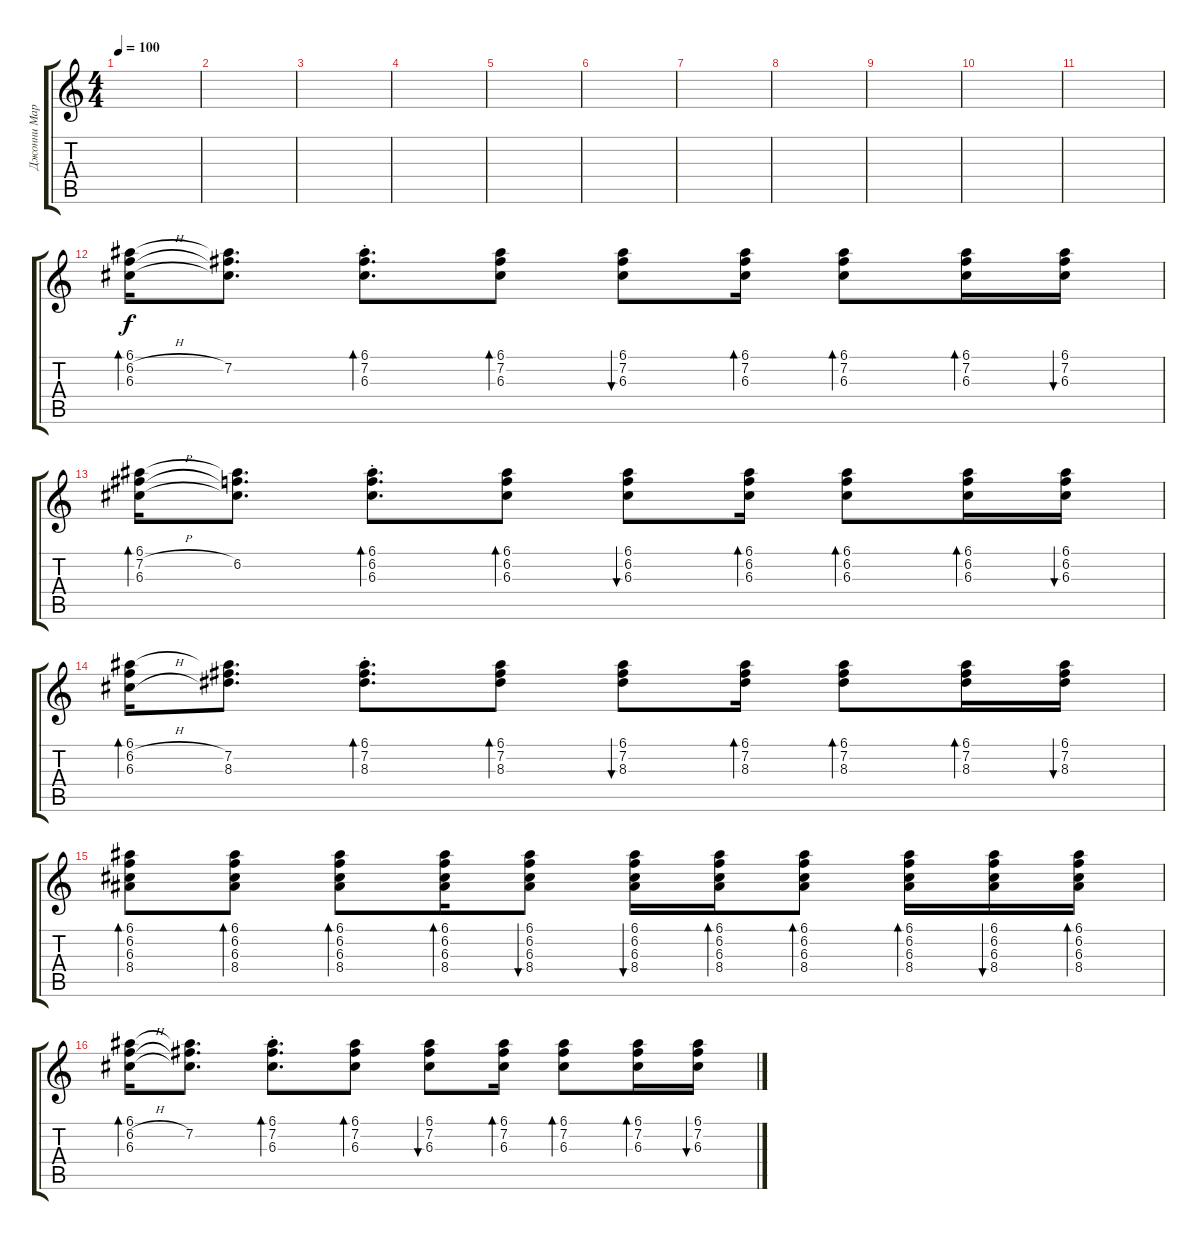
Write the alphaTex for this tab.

\track ("Джонни Марр" "Джонни Мар") {instrument electricguitarclean}
\staff {score tabs}
\tuning (E4 B3 G3 D3 A2 E2) {hide}
\ts (4 4)
\tempo 100
\clef g2
\ks c
|
|
|
|
|
|
|
|
|
|
|
(6.1 6.2{h} 6.3).16{bd 60} (6.1{t} 7.2 6.3{t}).8{d} (6.1{st} 7.2{st} 6.3{st}).8{d bd 60} (6.1 7.2 6.3).8{bd 60} (6.1 7.2 6.3).8{bu 60} (6.1 7.2 6.3).16{bd 60} (6.1 7.2 6.3).8{bd 60} (6.1 7.2 6.3).16{bd 60} (6.1 7.2 6.3).16{bu 60} |
(6.1 7.2{h} 6.3).16{bd 60} (6.1{t} 6.2 6.3{t}).8{d} (6.1{st} 6.2{st} 6.3{st}).8{d bd 60} (6.1 6.2 6.3).8{bd 60} (6.1 6.2 6.3).8{bu 60} (6.1 6.2 6.3).16{bd 60} (6.1 6.2 6.3).8{bd 60} (6.1 6.2 6.3).16{bd 60} (6.1 6.2 6.3).16{bu 60} |
(6.1 6.2{h} 6.3{h}).16{bd 60} (6.1{t} 7.2 8.3).8{d} (6.1{st} 7.2{st} 8.3{st}).8{d bd 60} (6.1 7.2 8.3).8{bd 60} (6.1 7.2 8.3).8{bu 60} (6.1 7.2 8.3).16{bd 60} (6.1 7.2 8.3).8{bd 60} (6.1 7.2 8.3).16{bd 60} (6.1 7.2 8.3).16{bu 60} |
(6.1 6.2 6.3 8.4).8{bd 60} (6.1 6.2 6.3 8.4).8{bd 60} (6.1 6.2 6.3 8.4).8{bd 60} (6.1 6.2 6.3 8.4).16{bd 60} (6.1 6.2 6.3 8.4).8{bu 60} (6.1 6.2 6.3 8.4).16{bu 60} (6.1 6.2 6.3 8.4).16{bd 60} (6.1 6.2 6.3 8.4).8{bd 60} (6.1 6.2 6.3 8.4).16{bd 60} (6.1 6.2 6.3 8.4).16{bu 60} (6.1 6.2 6.3 8.4).16{bd 60} |
(6.1 6.2{h} 6.3).16{bd 60} (6.1{t} 7.2 6.3{t}).8{d} (6.1{st} 7.2{st} 6.3{st}).8{d bd 60} (6.1 7.2 6.3).8{bd 60} (6.1 7.2 6.3).8{bu 60} (6.1 7.2 6.3).16{bd 60} (6.1 7.2 6.3).8{bd 60} (6.1 7.2 6.3).16{bd 60} (6.1 7.2 6.3).16{bu 60}
